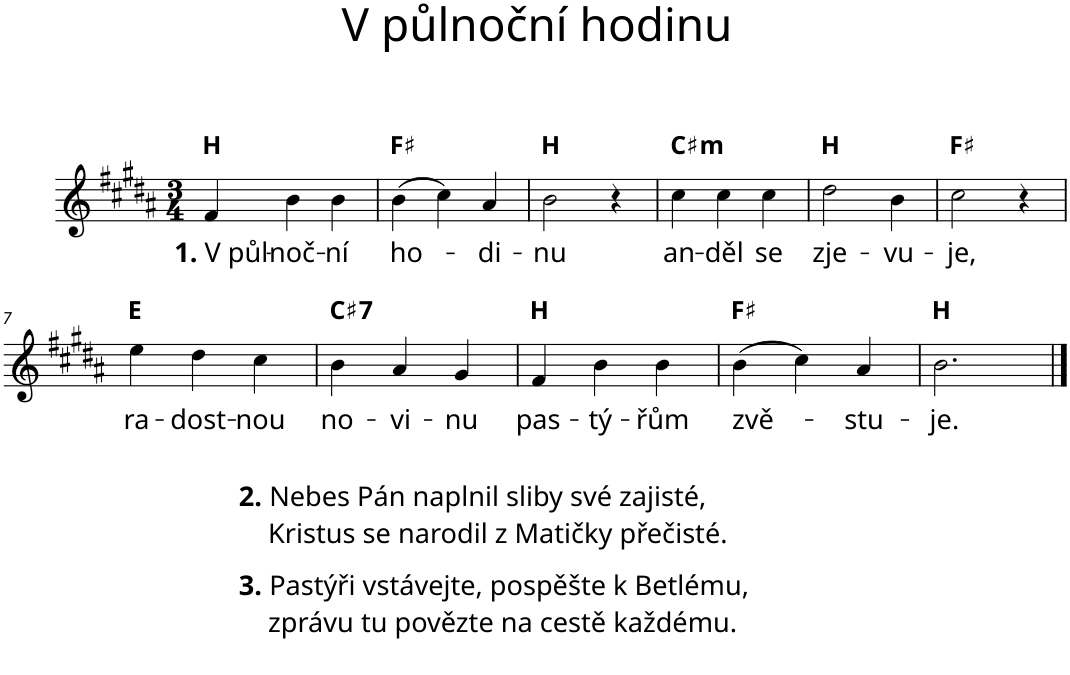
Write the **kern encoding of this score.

**kern	**text	**harte
*part1	*part1	*part1
*staff1	*staff1	*
*I"Piano	*	*
*I'Pno.	*	*
*clefG2	*	*
*k[f#c#g#d#a#]	*	*
*M3/4	*	*
=1	=1	=1
!	!LO:LY:b	!
4f#/	1. V půl	B:maj
!	!LO:LY:b	!
4b\	-noč-	.
!	!LO:LY:b	!
4b\	-ní	.
=2	=2	=2
!	!LO:LY:b	!
(4b\	ho-	F#:maj
4cc#\)	.	.
!	!LO:LY:b	!
4a#/	-di-	.
=3	=3	=3
!	!LO:LY:b	!
2b\	-nu	B:maj
4r	.	.
=4	=4	=4
!	!LO:LY:b	!LO:H:kt=m
4cc#\	an-	C#:min
!	!LO:LY:b	!
4cc#\	-děl	.
!	!LO:LY:b	!
4cc#\	se	.
=5	=5	=5
!	!LO:LY:b	!
2dd#\	zje-	B:maj
!	!LO:LY:b	!
4b\	-vu-	.
=6	=6	=6
!	!LO:LY:b	!
2cc#\	-je,	F#:maj
4r	.	.
!!LO:LB:g=z
=7	=7	=7
!	!LO:LY:b	!
4ee\	ra-	E:maj
!	!LO:LY:b	!
4dd#\	-dost-	.
!	!LO:LY:b	!
4cc#\	-nou	.
=8	=8	=8
!	!LO:LY:b	!LO:H:kt=7
4b\	no-	C#:7
!	!LO:LY:b	!
4a#/	-vi-	.
!	!LO:LY:b	!
4g#/	-nu	.
=9	=9	=9
!	!LO:LY:b	!
4f#/	pas-	B:maj
!	!LO:LY:b	!
4b\	-tý-	.
!	!LO:LY:b	!
4b\	-řům	.
=10	=10	=10
!	!LO:LY:b	!
(4b\	zvě-	F#:maj
4cc#\)	.	.
!	!LO:LY:b	!
4a#/	-stu-	.
=11	=11	=11
!	!LO:LY:b	!
2.b\	-je.	B:maj
==	==	==
*-	*-	*-
